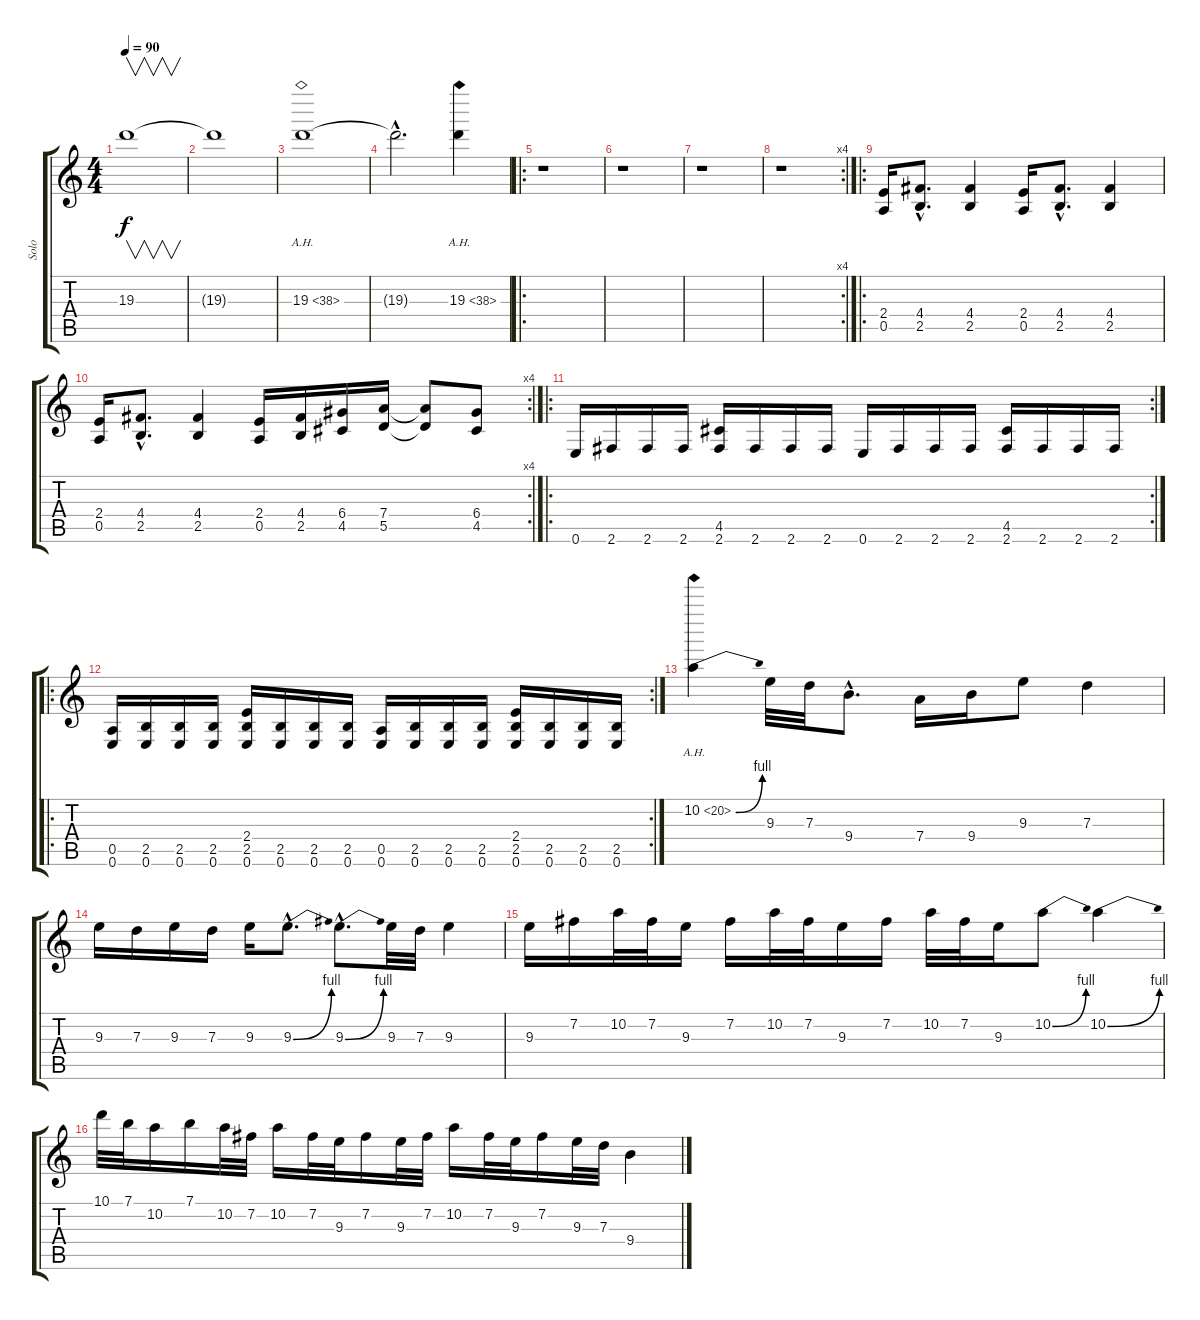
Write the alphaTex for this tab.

\track ("Solo" "Solo") {instrument overdrivenguitar}
\staff {score tabs}
\tuning (E4 B3 G3 D3 A2 E2) {hide}
\ts (4 4)
\tempo 90
\clef g2
\ks c
19.3.1{v dy f} |
19.3{t}.1 |
19.3{ah 19}.1 |
19.3{hac t}.2{d} 19.3{ah 19}.4 |
\ro
r.1 |
r.1 |
r.1 |
\rc 4
r.1 |
\ro
(2.4 0.5).16 (4.4{hac} 2.5{hac}).8{d} (4.4 2.5).4 (2.4 0.5).16 (4.4{hac} 2.5{hac}).8{d} (4.4 2.5).4 |
\rc 4
(2.4 0.5).16 (4.4{hac} 2.5{hac}).8{d} (4.4 2.5).4 (2.4 0.5).16 (4.4 2.5).16 (6.4 4.5).16 (7.4 5.5).16 (7.4{t} 5.5{t}).8 (6.4 4.5).8 |
\ro
\rc 2
0.6.16 2.6.16 2.6.16 2.6.16 (4.5 2.6).16 2.6.16 2.6.16 2.6.16 0.6.16 2.6.16 2.6.16 2.6.16 (4.5 2.6).16 2.6.16 2.6.16 2.6.16 |
\ro
\rc 2
(0.5 0.6).16 (2.5 0.6).16 (2.5 0.6).16 (2.5 0.6).16 (2.4 2.5 0.6).16 (2.5 0.6).16 (2.5 0.6).16 (2.5 0.6).16 (0.5 0.6).16 (2.5 0.6).16 (2.5 0.6).16 (2.5 0.6).16 (2.4 2.5 0.6).16 (2.5 0.6).16 (2.5 0.6).16 (2.5 0.6).16 |
10.2{be (bend 0 0 60 4) ah 10}.4 9.3.32 7.3.32 9.4{hac}.8{d} 7.4.16 9.4.16 9.3.8 7.3.4 |
9.3.16 7.3.16 9.3.16 7.3.16 9.3.16 9.3{be (bend 0 0 60 4) hac}.8{d} 9.3{be (bend 0 0 60 4) hac}.8{d} 9.3.32 7.3.32 9.3.4 |
9.3.16 7.2.16 10.2.32 7.2.32 9.3.16 7.2.16 10.2.32 7.2.32 9.3.16 7.2.16 10.2.32 7.2.32 9.3.16 10.2{be (bend 0 0 60 4)}.8 10.2{be (bend 0 0 60 4)}.4 |
10.1.32 7.1.32 10.2.16 7.1.16 10.2.32 7.2.32 10.2.16 7.2.32 9.3.32 7.2.16 9.3.32 7.2.32 10.2.16 7.2.32 9.3.32 7.2.16 9.3.32 7.3.32 9.4.4
